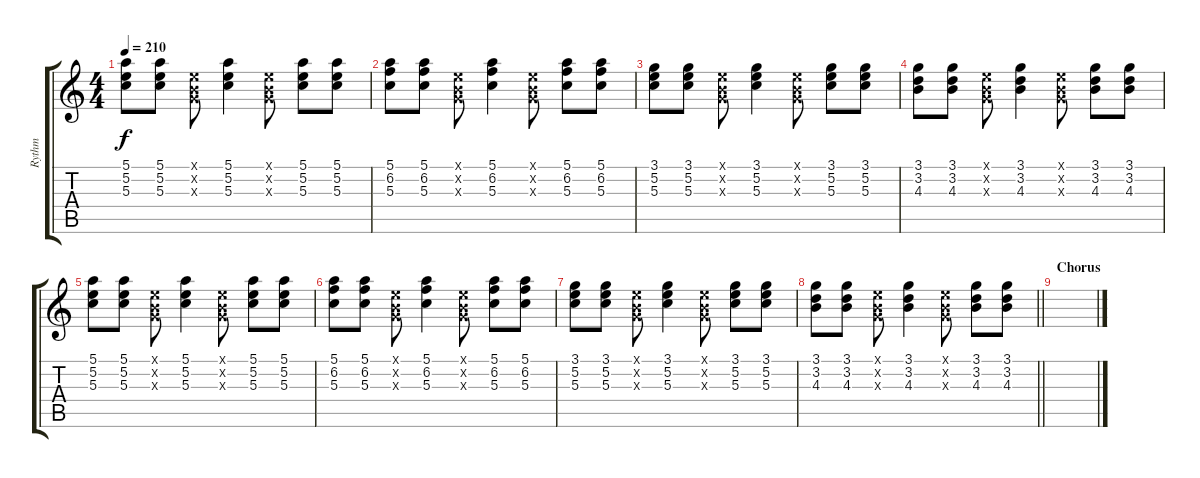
\track ("Rythm" "Rythm") {instrument electricguitarclean}
\staff {score tabs}
\tuning (E4 B3 G3 D3 A2 E2) {hide}
\ts (4 4)
\tempo 210
\clef g2
\ks c
(5.1 5.2 5.3).8{dy f} (5.1 5.2 5.3).8 (0.1{x} 0.2{x} 0.3{x}).8 (5.1 5.2 5.3).4 (0.1{x} 0.2{x} 0.3{x}).8 (5.1 5.2 5.3).8 (5.1 5.2 5.3).8 |
(5.1 6.2 5.3).8 (5.1 6.2 5.3).8 (0.1{x} 0.2{x} 0.3{x}).8 (5.1 6.2 5.3).4 (0.1{x} 0.2{x} 0.3{x}).8 (5.1 6.2 5.3).8 (5.1 6.2 5.3).8 |
(3.1 5.2 5.3).8 (3.1 5.2 5.3).8 (0.1{x} 0.2{x} 0.3{x}).8 (3.1 5.2 5.3).4 (0.1{x} 0.2{x} 0.3{x}).8 (3.1 5.2 5.3).8 (3.1 5.2 5.3).8 |
(3.1 3.2 4.3).8 (3.1 3.2 4.3).8 (0.1{x} 0.2{x} 0.3{x}).8 (3.1 3.2 4.3).4 (0.1{x} 0.2{x} 0.3{x}).8 (3.1 3.2 4.3).8 (3.1 3.2 4.3).8 |
(5.1 5.2 5.3).8 (5.1 5.2 5.3).8 (0.1{x} 0.2{x} 0.3{x}).8 (5.1 5.2 5.3).4 (0.1{x} 0.2{x} 0.3{x}).8 (5.1 5.2 5.3).8 (5.1 5.2 5.3).8 |
(5.1 6.2 5.3).8 (5.1 6.2 5.3).8 (0.1{x} 0.2{x} 0.3{x}).8 (5.1 6.2 5.3).4 (0.1{x} 0.2{x} 0.3{x}).8 (5.1 6.2 5.3).8 (5.1 6.2 5.3).8 |
(3.1 5.2 5.3).8 (3.1 5.2 5.3).8 (0.1{x} 0.2{x} 0.3{x}).8 (3.1 5.2 5.3).4 (0.1{x} 0.2{x} 0.3{x}).8 (3.1 5.2 5.3).8 (3.1 5.2 5.3).8 |
\barLineRight lightlight
(3.1 3.2 4.3).8 (3.1 3.2 4.3).8 (0.1{x} 0.2{x} 0.3{x}).8 (3.1 3.2 4.3).4 (0.1{x} 0.2{x} 0.3{x}).8 (3.1 3.2 4.3).8 (3.1 3.2 4.3).8 |
\section ("" "Chorus")
